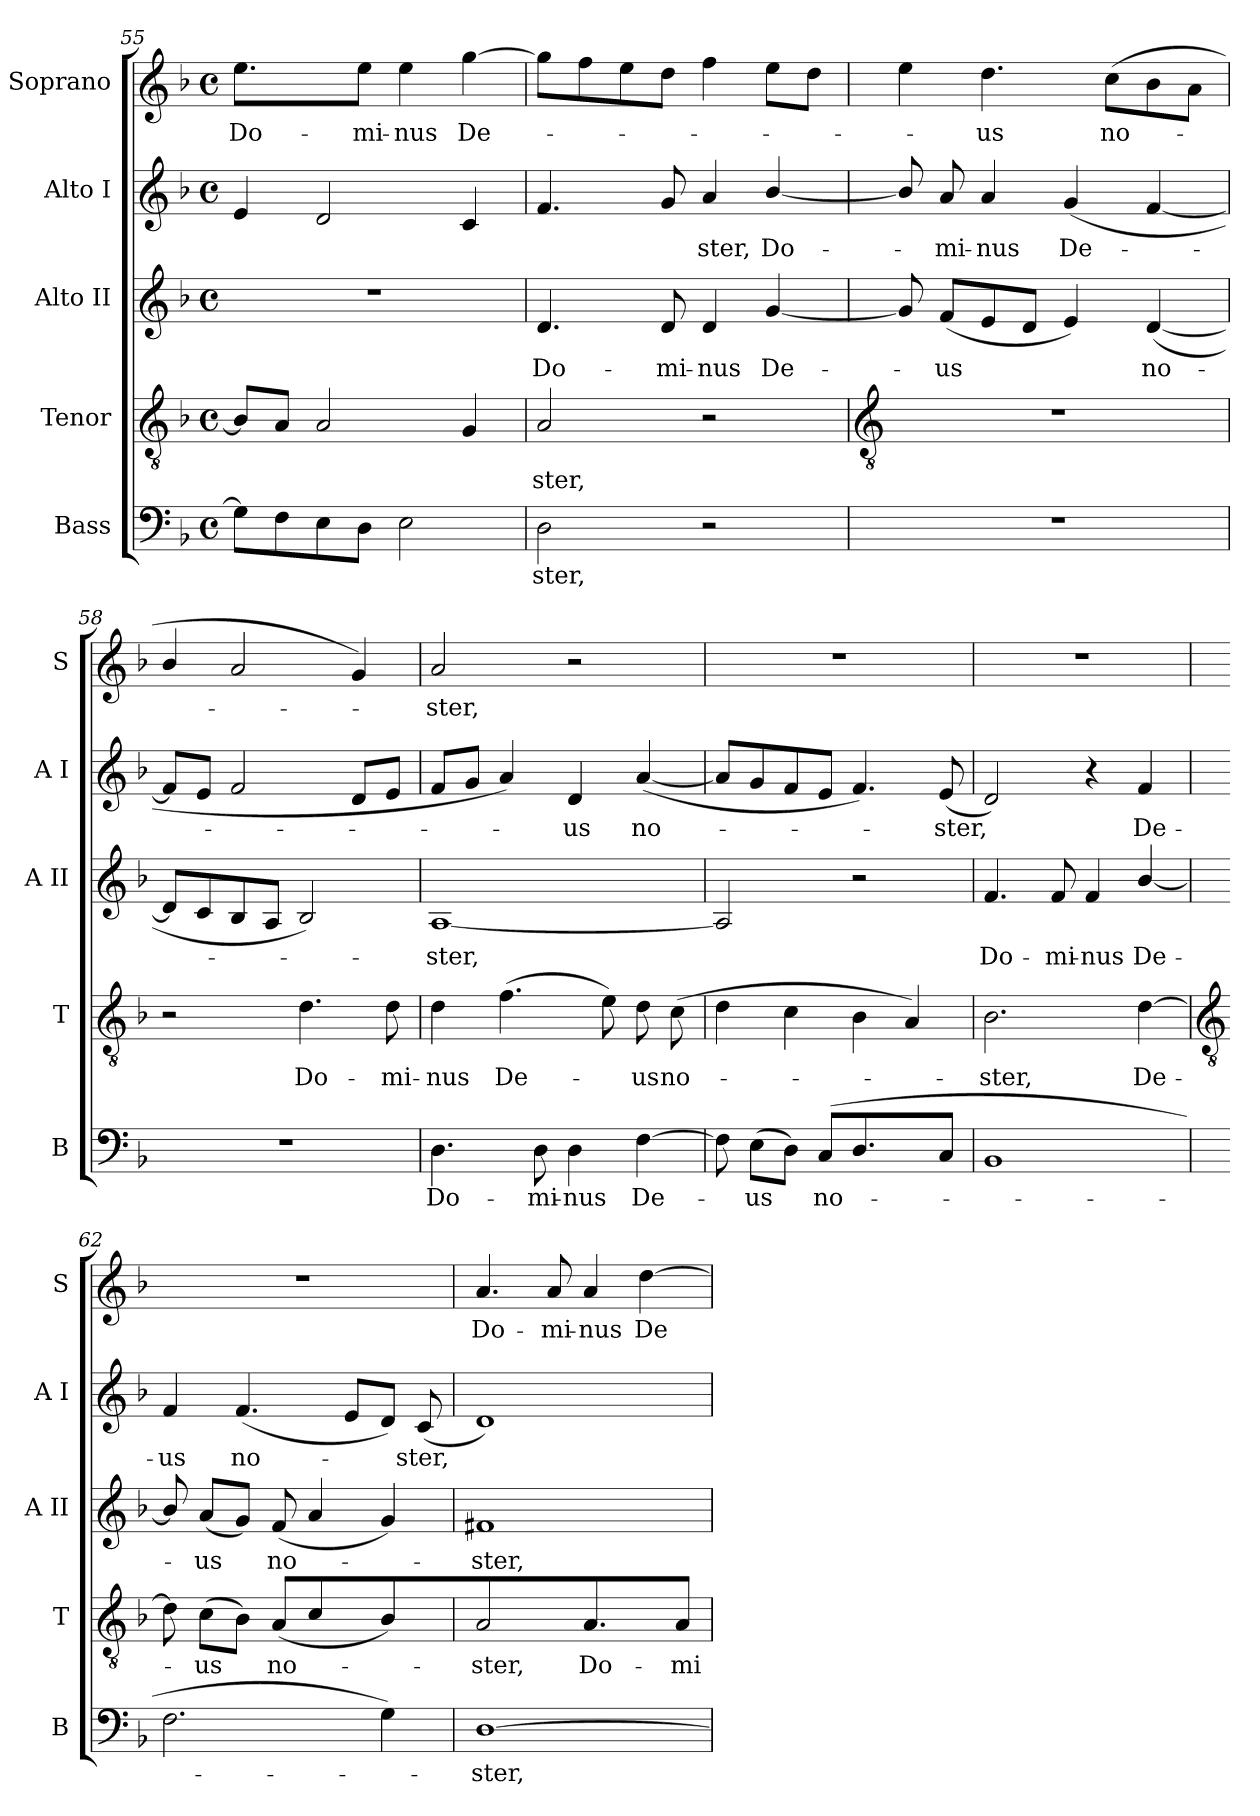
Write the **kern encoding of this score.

**kern	**text	**kern	**text	**kern	**text	**kern	**text	**kern	**text
*part5	*part5	*part4	*part4	*part3	*part3	*part2	*part2	*part1	*part1
*staff5	*staff5	*staff4	*staff4	*staff3	*staff3	*staff2	*staff2	*staff1	*staff1
*I"Bass	*	*I"Tenor	*	*I"Alto II	*	*I"Alto I	*	*I"Soprano	*
*I'B	*	*I'T	*	*I'A II	*	*I'A I	*	*I'S	*
*clefF4	*	*clefGv2	*	*clefG2	*	*clefG2	*	*clefG2	*
*k[b-]	*	*k[b-]	*	*k[b-]	*	*k[b-]	*	*k[b-]	*
*F:	*	*F:	*	*F:	*	*F:	*	*F:	*
*M4/4	*	*M4/4	*	*M4/4	*	*M4/4	*	*M4/4	*
*met(c)	*	*met(c)	*	*met(c)	*	*met(c)	*	*met(c)	*
=55	=55	=55	=55	=55	=55	=55	=55	=55	=55
!	!	!	!	!	!	!	!	!	!LO:LY:b
8GL]	.	8B-L]	.	1r	.	4e	.	4.ee	Do-
8F	.	8AJ	.	.	.	.	.	.	.
8E	.	2A	.	.	.	2d	.	.	.
!	!	!	!	!	!	!	!	!	!LO:LY:b
8DJ	.	.	.	.	.	.	.	8eeJ	-mi-
!	!	!	!	!	!	!	!	!	!LO:LY:b
2E	.	.	.	.	.	.	.	4ee	-nus
!	!	!	!	!	!	!	!	!	!LO:LY:b
.	.	4G	.	.	.	4c	.	[4gg	De-
=56	=56	=56	=56	=56	=56	=56	=56	=56	=56
!	!LO:LY:b	!	!LO:LY:b	!	!LO:LY:b	!	!	!	!
2D	ster,	2A	ster,	4.d	Do-	4.f	.	8ggL]	.
.	.	.	.	.	.	.	.	8ff	.
.	.	.	.	.	.	.	.	8ee	.
!	!	!	!	!	!LO:LY:b	!	!	!	!
.	.	.	.	8d	-mi-	8g	.	8ddJ	.
!	!	!	!	!	!LO:LY:b	!	!LO:LY:b	!	!
2r	.	2r	.	4d	-nus	4a	ster,	4ff	.
!	!	!	!	!	!LO:LY:b	!	!LO:LY:b	!	!
.	.	.	.	[4g	De-	[4b-/	Do-	8eeL	.
.	.	.	.	.	.	.	.	8ddJ	.
!!LO:LB:g=z
=57	=57	=57	=57	=57	=57	=57	=57	=57	=57
*	*	*clefGv2	*	*	*	*	*	*	*
1r	.	1r	.	8g]	.	8b-/]	.	4ee	.
!	!	!	!	!	!LO:LY:b	!	!LO:LY:b	!	!
.	.	.	.	(<8fL	us	8a	mi-	.	.
!	!	!	!	!	!	!	!LO:LY:b	!	!LO:LY:b
.	.	.	.	8e	.	4a	-nus	4.dd	us
.	.	.	.	8dJ	.	.	.	.	.
!	!	!	!	!	!	!	!LO:LY:b	!	!
.	.	.	.	4e)	.	(<4g	De-	.	.
!	!	!	!	!	!	!	!	!	!LO:LY:b
.	.	.	.	.	.	.	.	(>8ccL	no-
!	!	!	!	!	!LO:LY:b	!	!	!	!
.	.	.	.	(<[4d	no-	[4f	.	8b-	.
.	.	.	.	.	.	.	.	8aJ	.
=58	=58	=58	=58	=58	=58	=58	=58	=58	=58
1r	.	2r	.	8dL]	.	8fL]	.	4b-/	.
.	.	.	.	8c	.	8eJ	.	.	.
.	.	.	.	8B-	.	2f	.	2a	.
.	.	.	.	8AJ	.	.	.	.	.
!	!	!	!LO:LY:b	!	!	!	!	!	!
.	.	4.d	Do-	2B-)	.	.	.	.	.
.	.	.	.	.	.	8dL	.	4g)	.
!	!	!	!LO:LY:b	!	!	!	!	!	!
.	.	8d	-mi-	.	.	8eJ	.	.	.
=59	=59	=59	=59	=59	=59	=59	=59	=59	=59
!	!LO:LY:b	!	!LO:LY:b	!	!LO:LY:b	!	!	!	!LO:LY:b
4.D	Do-	4d	-nus	[1A	ster,	8fL	.	2a	ster,
.	.	.	.	.	.	8gJ	.	.	.
!	!	!	!LO:LY:b	!	!	!	!	!	!
.	.	(>4.f	De-	.	.	4a)	.	.	.
!	!LO:LY:b	!	!	!	!	!	!	!	!
8D	-mi-	.	.	.	.	.	.	.	.
!	!LO:LY:b	!	!	!	!	!	!LO:LY:b	!	!
4D	-nus	.	.	.	.	4d	us	2r	.
.	.	8e)	.	.	.	.	.	.	.
!	!LO:LY:b	!	!LO:LY:b	!	!	!	!LO:LY:b	!	!
[4F	De-	8d	us	.	.	(<[4a	no-	.	.
!	!	!	!LO:LY:b	!	!	!	!	!	!
.	.	(>8c	no-	.	.	.	.	.	.
=60	=60	=60	=60	=60	=60	=60	=60	=60	=60
8F]	.	4d	.	2A]	.	8aL]	.	1r	.
!	!LO:LY:b	!	!	!	!	!	!	!	!
(>8EL	us	.	.	.	.	8g	.	.	.
8DJ)	.	4c	.	.	.	8f	.	.	.
!	!LO:LY:b	!	!	!	!	!	!	!	!
(>8CL	no-	.	.	.	.	8eJ	.	.	.
4.D/	.	4B-	.	2r	.	4.f)	.	.	.
.	.	4A)	.	.	.	.	.	.	.
!	!	!	!	!	!	!	!LO:LY:b	!	!
8CJ	.	.	.	.	.	(<8eL	ster,	.	.
=61	=61	=61	=61	=61	=61	=61	=61	=61	=61
!	!	!	!LO:LY:b	!	!LO:LY:b	!	!	!	!
1BB-	.	2.B-	ster,	4.f	Do-	2d)	.	1r	.
!	!	!	!	!	!LO:LY:b	!	!	!	!
.	.	.	.	8f	-mi-	.	.	.	.
!	!	!	!	!	!LO:LY:b	!	!	!	!
.	.	.	.	4f	-nus	4r	.	.	.
!	!	!	!LO:LY:b	!	!LO:LY:b	!	!LO:LY:b	!	!
.	.	[4d	De-	[4b-/	De-	4f	De-	.	.
!!LO:LB:g=z
=62	=62	=62	=62	=62	=62	=62	=62	=62	=62
*	*	*clefGv2	*	*	*	*	*	*	*
!	!	!	!	!	!	!	!LO:LY:b	!	!
2.F	.	8d]	.	8b-/]	.	4f	-us	1r	.
!	!	!	!LO:LY:b	!	!LO:LY:b	!	!	!	!
.	.	(>8cL	us	(<8aL	us	.	.	.	.
!	!	!	!	!	!	!	!LO:LY:b	!	!
.	.	8B-J)	.	8gJ)	.	(<4.f	no-	.	.
!	!	!	!LO:LY:b	!	!LO:LY:b	!	!	!	!
.	.	(>8AL	no-	(<8fL	no-	.	.	.	.
.	.	4c	.	4a	.	.	.	.	.
.	.	.	.	.	.	8eL	.	.	.
4G)	.	4B-/)	.	4g)	.	8dJ)	.	.	.
!	!	!	!	!	!	!	!LO:LY:b	!	!
.	.	.	.	.	.	(<8cL	ster,	.	.
=63	=63	=63	=63	=63	=63	=63	=63	=63	=63
!	!LO:LY:b	!	!LO:LY:b	!	!LO:LY:b	!	!	!	!LO:LY:b
[1D	ster,	2A	ster,	1f#X	ster,	1d)	.	4.a	Do-
!	!	!	!	!	!	!	!	!	!LO:LY:b
.	.	.	.	.	.	.	.	8a	-mi-
!	!	!	!LO:LY:b	!	!	!	!	!	!LO:LY:b
.	.	4.A	Do-	.	.	.	.	4a	-nus
!	!	!	!	!	!	!	!	!	!LO:LY:b
.	.	.	.	.	.	.	.	[4dd	De-
!	!	!	!LO:LY:b	!	!	!	!	!	!
.	.	8AJ	-mi-	.	.	.	.	.	.
=	=	=	=	=	=	=	=	=	=
*-	*-	*-	*-	*-	*-	*-	*-	*-	*-
